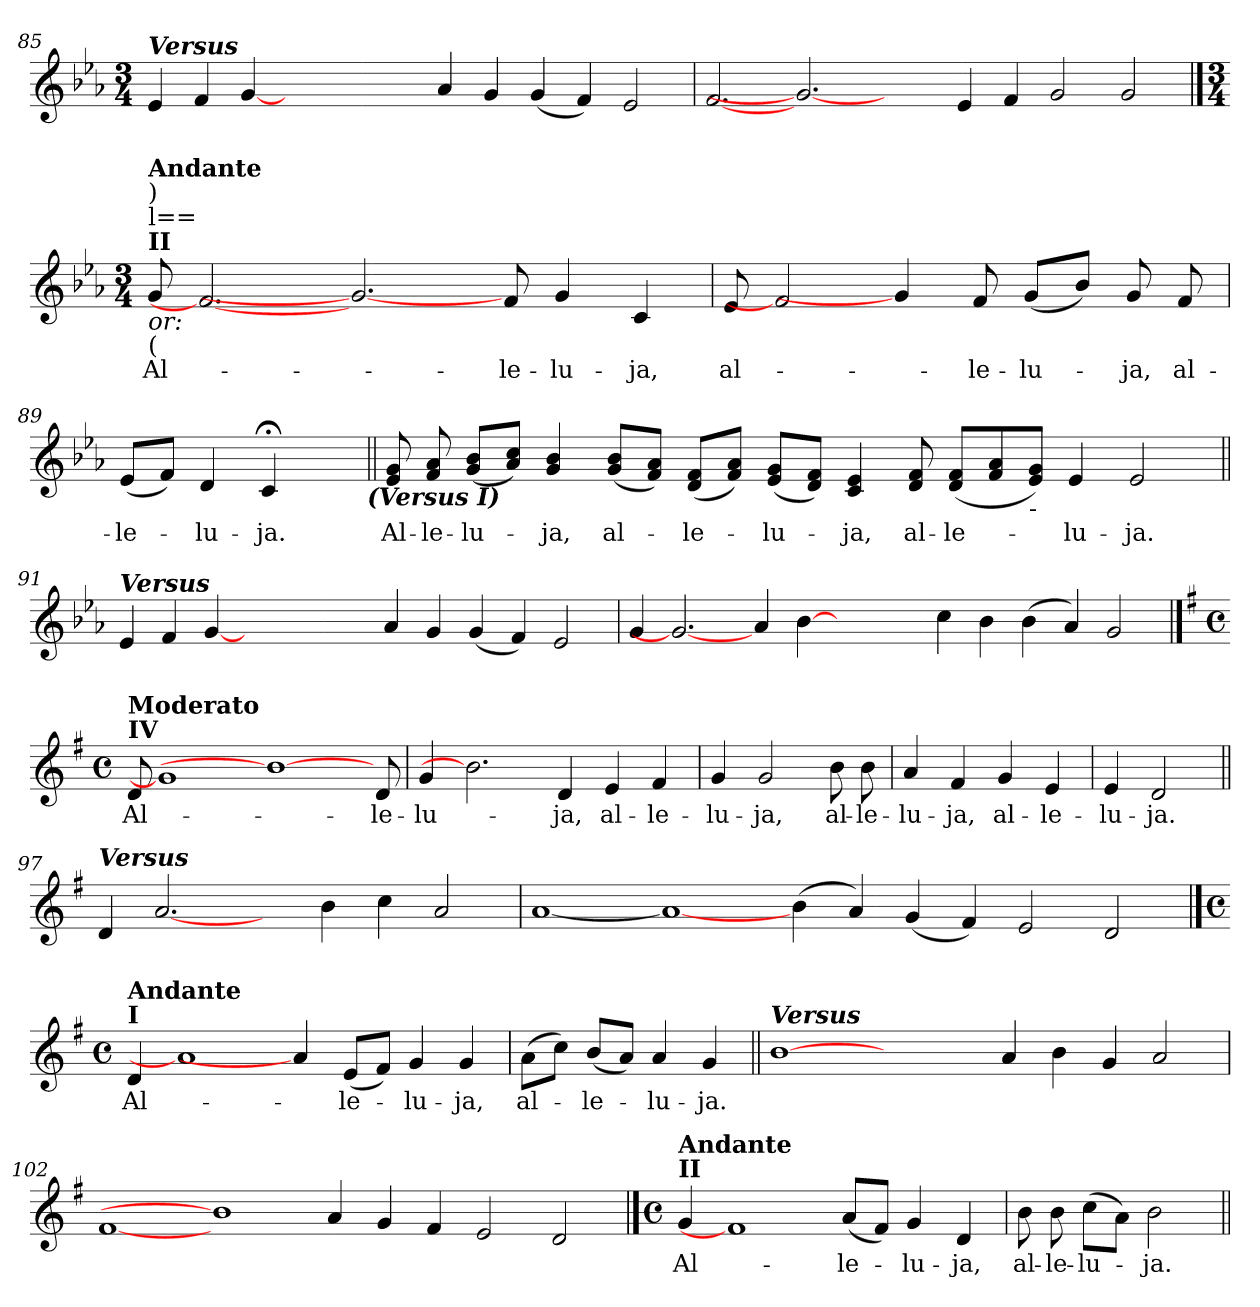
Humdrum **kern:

**kern	**text
*part1	*part1
*staff1	*staff1
!!LO:LB:g=z
*clefG2	*
*k[b-e-a-]	*
*E-:	*
*M3/4	*
=85	=85
!LO:TX:a:Bi:t=Versus	!
4e-i/	.
4fi/	.
[4gi	.
1..ryy	.
4a-i/	.
4gi/	.
(4gi/	.
4fi/)	.
2e-i/	.
=86	=86
[2.fi	.
2.gi_	.
2ryy	.
4e-i/	.
4fi/	.
2gi/	.
2gi/	.
!!LO:LB:g=z
==87	==87
*M3/4	*
*MM80	*
!LO:TX:a:B:t=II	!
!LO:TX:b:i:t=or&colon;	!
!LO:TX:b:t=(	!
!LO:TX:t=l==	!
!LO:TX:t=)	!
!LO:TX:a:B:t=Andante	!
!	!LO:LY:b:color=#000000
8gi/	Al-
2.fi_	.
2.gi_	.
!	!LO:LY:b:color=#000000
8fi/	-le-
!	!LO:LY:b:color=#000000
4gi/	-lu-
!	!LO:LY:b:color=#000000
4ci/	-ja,
=88	=88
!	!LO:LY:b:color=#000000
8e-i/	al-
2fi]	.
4gi]	.
!	!LO:LY:b:color=#000000
8fi/	-le-
!	!LO:LY:b:color=#000000
(8gi/L	-lu-
8b-i/J)	.
!	!LO:LY:b:color=#000000
8gi/	-ja,
!	!LO:LY:b:color=#000000
8fi/	al-
=89	=89
!	!LO:LY:b:color=#000000
*^	*
(8e-i/L	2ryy	-le-
8fi/J)	.	.
!	!	!LO:LY:b:color=#000000
4di/	.	-lu-
!	!	!LO:LY:b:color=#000000
4c;i/	8ryy	-ja.
.	16ryy	.
.	32ryy	.
.	64ryy	.
.	128...ryy	.
!	!LO:TX:b:Bi:t=(Versus I)	!
.	1024ryy	.
*v	*v	*
!!LO:LB:g=z
=90||	=90||
*^	*
!LO:TX:a:B:t=III	!	!
!	!	!LO:LY:b:color=#000000
*v	*v	*
8e-i/ 8gi	Al-
!	!LO:LY:b:color=#000000
8fi/ 8a-i	-le-
!	!LO:LY:b:color=#000000
(8gi/ 8b-iL	-lu-
8a-i/ 8cciJ)	.
!	!LO:LY:b:color=#000000
4gi/ 4b-i	-ja,
!	!LO:LY:b:color=#000000
(8gi/ 8b-iL	al-
8fi/ 8a-iJ)	.
!	!LO:LY:b:color=#000000
(8di/ 8fiL	-le-
8fi/ 8a-iJ)	.
!	!LO:LY:b:color=#000000
(8e-i/ 8giL	-lu-
8di/ 8fiJ)	.
!	!LO:LY:b:color=#000000
4ci/ 4e-i	-ja,
!	!LO:LY:b:color=#000000
8di/ 8fi	al-
!	!LO:LY:b:color=#000000
(8di/ 8fiL	-le-
8fi/ 8a-i	.
!LO:TX:b:t=-	!
8e-i/ 8giJ)	.
!	!LO:LY:b:color=#000000
4e-i/	-lu-
!	!LO:LY:b:color=#000000
2e-i/	-ja.
!!LO:LB:g=z
=91||	=91||
!LO:TX:a:Bi:t=Versus	!
4e-i/	.
4fi/	.
[4gi	.
1..ryy	.
4a-i/	.
4gi/	.
(4gi/	.
4fi/)	.
2e-i/	.
=92	=92
4gi/	.
2.gi_	.
4a-i/	.
[4b-i	.
1ryy	.
4cci\	.
4b-i\	.
(4b-i\	.
4a-i/)	.
2gi/	.
!!LO:LB:g=z
==92	==92
*k[f#]	*
*G:	*
*M4/4	*
*met(c)	*
*MM100	*
!LO:TX:a:B:t=IV	!
!LO:TX:a:B:t=Moderato	!
!	!LO:LY:b:color=#000000
8di/	Al-
1gi]	.
1b-i_	.
!	!LO:LY:b:color=#000000
8di/	-le-
=93	=93
!	!LO:LY:b:color=#000000
4gi/	-lu-
2.b-i]	.
!	!LO:LY:b:color=#000000
4di/	-ja,
!	!LO:LY:b:color=#000000
4ei/	al-
!	!LO:LY:b:color=#000000
4f#i/	-le-
=94	=94
!	!LO:LY:b:color=#000000
4gi/	-lu-
!	!LO:LY:b:color=#000000
2gi/	-ja,
!	!LO:LY:b:color=#000000
8bi\	al-
!	!LO:LY:b:color=#000000
8bi\	-le-
=95	=95
!	!LO:LY:b:color=#000000
4ai/	-lu-
!	!LO:LY:b:color=#000000
4f#i/	-ja,
!	!LO:LY:b:color=#000000
4gi/	al-
!	!LO:LY:b:color=#000000
4ei/	-le-
=96	=96
!	!LO:LY:b:color=#000000
4ei/	-lu-
!	!LO:LY:b:color=#000000
2di/	-ja.
!!LO:LB:g=z
=97||	=97||
!LO:TX:a:Bi:t=Versus	!
4di/	.
[2.ai	.
4ryy	.
4bi\	.
4cci\	.
2ai/	.
=98	=98
[1ai	.
1ai_	.
(4bi\	.
4ai/)	.
(4gi/	.
4f#i/)	.
2ei/	.
2di/	.
!!LO:PB:g=z
==99	==99
*M4/4	*
*met(c)	*
*MM80	*
!LO:TX:a:B:t=I	!
!LO:TX:a:B:t=Andante	!
!	!LO:LY:b:color=#000000
4di/	Al-
1ai]	.
4ai]	.
!	!LO:LY:b:color=#000000
(8ei/L	-le-
8f#i/J)	.
!	!LO:LY:b:color=#000000
4gi/	-lu-
!	!LO:LY:b:color=#000000
4gi/	-ja,
=100	=100
!	!LO:LY:b:color=#000000
(8ai\L	al-
8cci\J)	.
!	!LO:LY:b:color=#000000
(8bi/L	-le-
8ai/J)	.
!	!LO:LY:b:color=#000000
4ai/	-lu-
!	!LO:LY:b:color=#000000
4gi/	-ja.
!!LO:LB:g=z
=101||	=101||
!LO:TX:a:Bi:t=Versus	!
[1bi	.
1ryy	.
4ai/	.
4bi\	.
4gi/	.
2ai/	.
=102	=102
[1f#i	.
1bi]	.
4ai/	.
4gi/	.
4f#i/	.
2ei/	.
2di/	.
!!LO:LB:g=z
==103	==103
*M4/4	*
*met(c)	*
*MM80	*
!LO:TX:a:B:t=II	!
!LO:TX:a:B:t=Andante	!
!	!LO:LY:b:color=#000000
4gi/	Al-
1f#i]	.
!	!LO:LY:b:color=#000000
(8ai/L	-le-
8f#i/J)	.
!	!LO:LY:b:color=#000000
4gi/	-lu-
!	!LO:LY:b:color=#000000
4di/	-ja,
=104	=104
!	!LO:LY:b:color=#000000
8bi\	al-
!	!LO:LY:b:color=#000000
8bi\	-le-
!	!LO:LY:b:color=#000000
(8cci\L	-lu-
8ai\J)	.
!	!LO:LY:b:color=#000000
2bi\	-ja.
=||	=||
*-	*-
